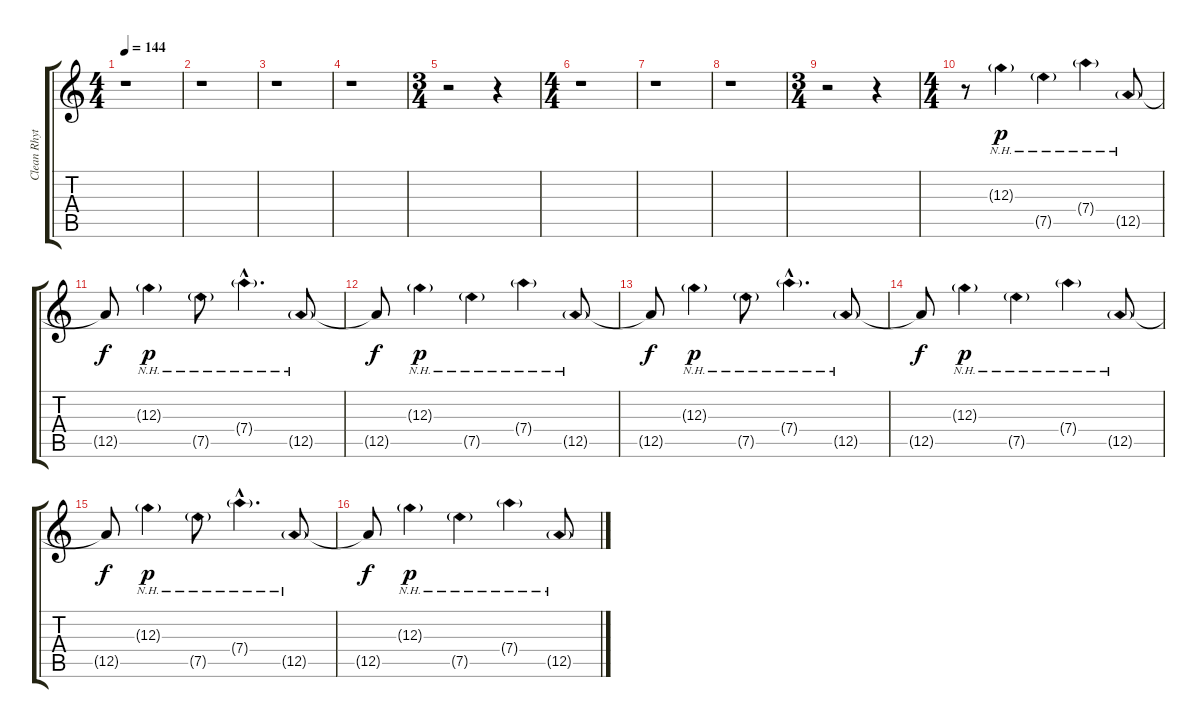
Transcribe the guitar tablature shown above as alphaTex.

\track ("Clean Rhythm Echo" "Clean Rhyt") {instrument acousticguitarsteel}
\staff {score tabs}
\tuning (E4 B3 G3 D3 A2 E2) {hide}
\ts (4 4)
\tempo 144
\clef g2
\ks c
r.1{dy f} |
r.1 |
r.1 |
r.1 |
\ts (3 4)
r.2 r.4 |
\ts (4 4)
r.1 |
r.1 |
r.1 |
\ts (3 4)
r.2 r.4 |
\ts (4 4)
r.8 12.3{nh g}.4{dy p} 7.5{nh g}.4 7.4{nh g}.4 12.5{nh g}.8 |
12.5{t}.8{dy f} 12.3{nh g}.4{dy p} 7.5{nh g}.8 7.4{nh g hac}.4{d} 12.5{nh g}.8 |
12.5{t}.8{dy f} 12.3{nh g}.4{dy p} 7.5{nh g}.4 7.4{nh g}.4 12.5{nh g}.8 |
12.5{t}.8{dy f} 12.3{nh g}.4{dy p} 7.5{nh g}.8 7.4{nh g hac}.4{d} 12.5{nh g}.8 |
12.5{t}.8{dy f} 12.3{nh g}.4{dy p} 7.5{nh g}.4 7.4{nh g}.4 12.5{nh g}.8 |
12.5{t}.8{dy f} 12.3{nh g}.4{dy p} 7.5{nh g}.8 7.4{nh g hac}.4{d} 12.5{nh g}.8 |
12.5{t}.8{dy f} 12.3{nh g}.4{dy p} 7.5{nh g}.4 7.4{nh g}.4 12.5{nh g}.8
